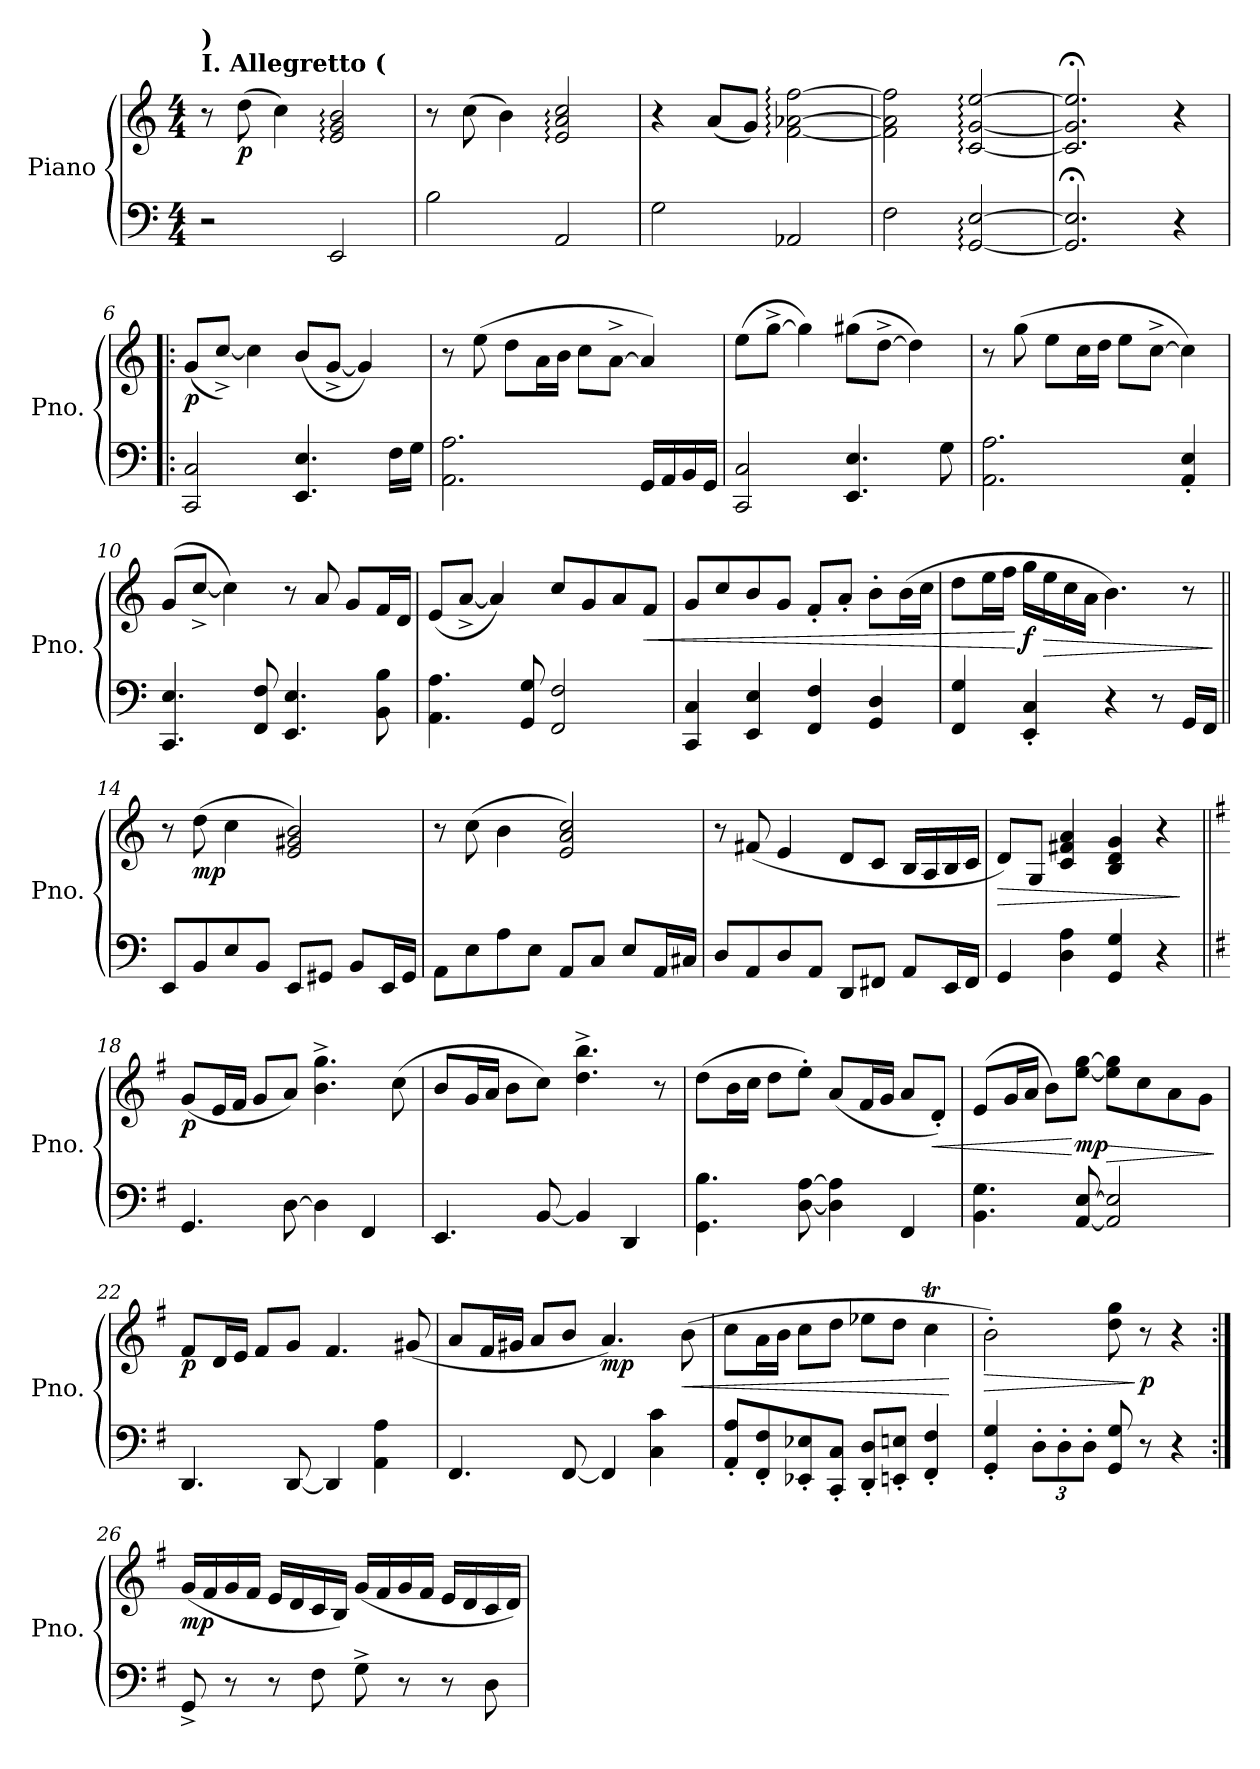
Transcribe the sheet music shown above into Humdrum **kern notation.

**kern	**kern	**dynam
*part1	*part1	*part1
*staff2	*staff1	*staff1/2
*I"Piano	*	*
*I'Pno.	*	*
*clefF4	*clefG2	*
*k[]	*k[]	*
*M4/4	*M4/4	*
*MM114	*MM114	*
=1	=1	=1
!	!LO:TX:a:B:t=I.  Allegretto  (	!
!	!LO:TX:a:B:t=)	!
2r	8r	.
!	!	!LO:DY:b
.	(>8dd\	p
.	4cc\)	.
2EE/	2e/: 2g/: 2b/:	.
=2	=2	=2
2B\	8r	.
.	(>8cc\	.
.	4b\)	.
2AA/	2e/: 2a/: 2cc/:	.
=3	=3	=3
2G\	4r	.
.	(<8a/L	.
.	8g/J)	.
2AA-X/	[2f\: [2a-X\: [2ff\:	.
=4	=4	=4
2F\	2f\] 2a-\] 2ff\]	.
[2GG/: [2E/:	[2c/: [2g/: [2ee/:	.
=5	=5	=5
2.GG/];< 2.E/];<	2.c/];< 2.g/];< 2.ee/];<	.
4r	4r	.
!!LO:LB:g=z
=6!|:	=6!|:	=6!|:
!	!	!LO:DY:b
2CC/ 2C/	(>8g/L	p
.	[8cc^/J)	.
.	4cc\]	.
4.EE/ 4.E/	(>8b/L	.
.	[8g^/J	.
.	4g/])	.
16F\LL	.	.
16G\JJ	.	.
=7	=7	=7
2.AA\ 2.A\	8r	.
.	(>8ee\	.
.	8dd\L	.
.	16a\L	.
.	16b\JJ	.
.	8cc\L	.
.	[8a^\J	.
16GG/LL	4a/])	.
16AA/	.	.
16BB/	.	.
16GG/JJ	.	.
=8	=8	=8
2CC/ 2C/	(>8ee\L	.
.	[8gg^\J	.
.	4gg\])	.
4.EE/ 4.E/	(>8gg#X\L	.
.	[8dd^\J	.
.	4dd\])	.
8G\	.	.
=9	=9	=9
2.AA\ 2.A\	8r	.
.	(>8gg\	.
.	8ee\L	.
.	16cc\L	.
.	16dd\JJ	.
.	8ee\L	.
.	[8cc^\J	.
4AA/' 4E/'	4cc\])	.
!!LO:LB:g=z
=10	=10	=10
4.CC/ 4.E/	(>8g/L	.
.	[8cc^/J	.
.	4cc\])	.
8FF/ 8F/	.	.
4.EE/ 4.E/	8r	.
.	8a/	.
.	8g/L	.
8BB\ 8B\	16f/L	.
.	16d/JJ	.
=11	=11	=11
4.AA\ 4.A\	(<8e/L	.
.	[8a^/J	.
.	4a/])	.
8GG/ 8G/	.	.
2FF/ 2F/	8cc/L	.
.	8g/	.
.	8a/	.
!	!	!LO:HP:b
.	8f/J	<
=12	=12	=12
4CC/ 4C/	8g/L	.
.	8cc/	.
4EE/ 4E/	8b/	.
.	8g/J	.
4FF/ 4F/	8f'/L	.
.	8a'/J	.
4GG/ 4D/	8b'\L	.
.	(>16b\L	.
.	16cc\JJ	.
=13	=13	=13
4FF/ 4G/	8dd\L	.
.	16ee\L	.
.	16ff\JJ	.
!	!	!LO:DY:n=1:b
4EE/' 4C/'	16gg\LL	[ f
!	!	!LO:HP:b
.	16ee\	>
.	16cc\	.
.	16a\JJ	.
4r	4.b\)	.
8r	.	.
16GG/LL	8r	.
16FF/JJ	.	.
.	.	]
!!LO:LB:g=z
=14||	=14||	=14||
8EE/L	8r	.
!	!	!LO:DY:b
8BB/	(>8dd\	mp
8E/	4cc\	.
8BB/J	.	.
8EE/L	2e/ 2g#X/ 2b/)	.
8GG#X/J	.	.
8BB/L	.	.
16EE/L	.	.
16GG#/JJ	.	.
=15	=15	=15
8AA\L	8r	.
8E\	(>8cc\	.
8A\	4b\	.
8E\J	.	.
8AA/L	2e/ 2a/ 2cc/)	.
8C/J	.	.
8E/L	.	.
16AA/L	.	.
16C#X/JJ	.	.
=16	=16	=16
8D/L	8r	.
8AA/	(<8f#X/	.
8D/	4e/	.
8AA/J	.	.
8DD/L	8d/L	.
8FF#X/J	8c/J	.
8AA/L	16B/LL	.
.	16A/	.
16EE/L	16B/	.
16FF#/JJ	16c/JJ	.
=17	=17	=17
!	!	!LO:HP:b
4GG/	8d/L)	>
.	8G/J	.
4D\ 4A\	4c/ 4f#X/ 4a/	.
4GG/ 4G/	4B/ 4d/ 4g/	.
4r	4r	.
.	.	]
!!LO:LB:g=z
=18||	=18||	=18||
*k[f#]	*k[f#]	*
!	!	!LO:DY:b
4.GG/	(<8g/L	p
.	16e/L	.
.	16f#/JJ	.
.	8g/L	.
[8D\	8a/J)	.
4D\]	4.b\^ 4.gg\^	.
4FF#/	.	.
.	(>8cc\	.
=19	=19	=19
4.EE/	8b/L	.
.	16g/L	.
.	16a/JJ	.
.	8b\L	.
[8BB/	8cc\J)	.
4BB/]	4.dd\^ 4.bb\^	.
4DD/	.	.
.	8r	.
=20	=20	=20
4.GG\ 4.B\	(>8dd\L	.
.	16b\L	.
.	16cc\JJ	.
.	8dd\L	.
[8D\ [8A\	8ee'\J)	.
4D\] 4A\]	(<8a/L	.
.	16f#/L	.
.	16g/JJ	.
4FF#/	8a/L	.
!	!	!LO:HP:b
.	8d'/J)	<
=21	=21	=21
4.BB\ 4.G\	(>8e/L	.
.	16g/L	.
.	16a/JJ	.
.	8b\L)	.
!	!	!LO:DY:n=1:b
[8AA/ [8E/	[8ee\ [8gg\J	[ mp
!	!	!LO:HP:b
2AA/] 2E/]	8ee\] 8gg\]L	>
.	8cc\	.
.	8a\	.
.	8g\J	.
.	.	]
!!LO:PB:g=z
=22	=22	=22
!	!	!LO:DY:b
4.DD/	8f#/L	p
.	16d/L	.
.	16e/JJ	.
.	8f#/L	.
[8DD/	8g/J	.
4DD/]	4.f#/	.
4AA\ 4A\	.	.
.	(<8g#X/	.
=23	=23	=23
4.FF#/	8a/L	.
.	16f#/L	.
.	16g#X/JJ	.
.	8a/L	.
[8FF#/	8b/J	.
!	!	!LO:DY:b
4FF#/]	4.a/)	mp
4C\ 4c\	.	.
!	!	!LO:HP:b
.	(>8b\	<
=24	=24	=24
8AA/' 8A/'L	8cc\L	.
8FF#/' 8F#/'	16a\L	.
.	16b\JJ	.
8EE-X/' 8E-X/'	8cc\L	.
8CC/' 8C/'J	8dd\J	.
8DD/' 8D/'L	8ee-X\L	.
8EEn/' 8En/'J	8dd\J	.
4FF#/' 4F#/'	4ccT\	.
.	.	[
=25	=25	=25
!	!	!LO:HP:b
4GG/' 4G/'	2b'\)	>
*Xbrackettup	*	*
12D'\L	.	.
12D'\	.	.
12D'\J	.	.
8GG/ 8G/	8dd\ 8gg\	.
!	!	!LO:DY:n=1:b
8r	8r	] p
4r	4r	.
!!LO:LB:g=z
=26:|!	=26:|!	=26:|!
!	!	!LO:DY:b
8GG^/	(<16g/LL	mp
.	16f#/	.
8r	16g/	.
.	16f#/JJ	.
8r	16e/LL	.
.	16d/	.
8F#\	16c/	.
.	16B/JJ)	.
8G^\	(<16g/LL	.
.	16f#/	.
8r	16g/	.
.	16f#/JJ	.
8r	16e/LL	.
.	16d/	.
8D\	16c/	.
.	16d/JJ)	.
=	=	=
*-	*-	*-
